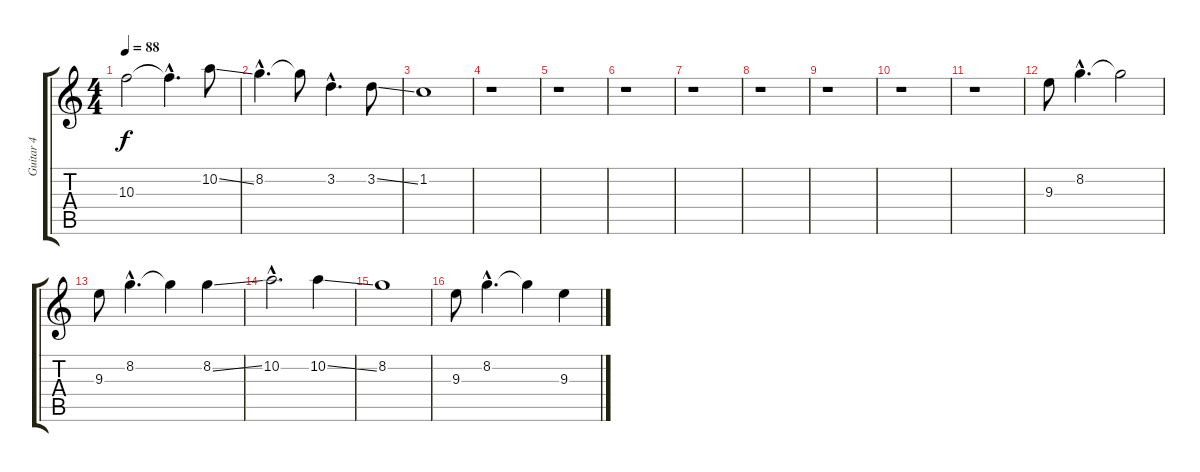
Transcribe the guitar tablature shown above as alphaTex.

\track ("Guitar 4" "Guitar 4") {instrument distortionguitar}
\staff {score tabs}
\tuning (E4 B3 G3 D3 A2 E2) {hide}
\ts (4 4)
\tempo 88
\clef g2
\ks c
10.3.2{dy f} 10.3{hac t}.4{d} 10.2{ss}.8 |
8.2{hac}.4{d} 8.2{t}.8 3.2{hac}.4{d} 3.2{ss}.8 |
1.2.1 |
r.1 |
r.1 |
r.1 |
r.1 |
r.1 |
r.1 |
r.1 |
r.1 |
9.3.8 8.2{hac}.4{d} 8.2{t}.2 |
9.3.8 8.2{hac}.4{d} 8.2{t}.4 8.2{ss}.4 |
10.2{hac}.2{d} 10.2{ss}.4 |
8.2.1 |
9.3.8 8.2{hac}.4{d} 8.2{t}.4 9.3{ss}.4
